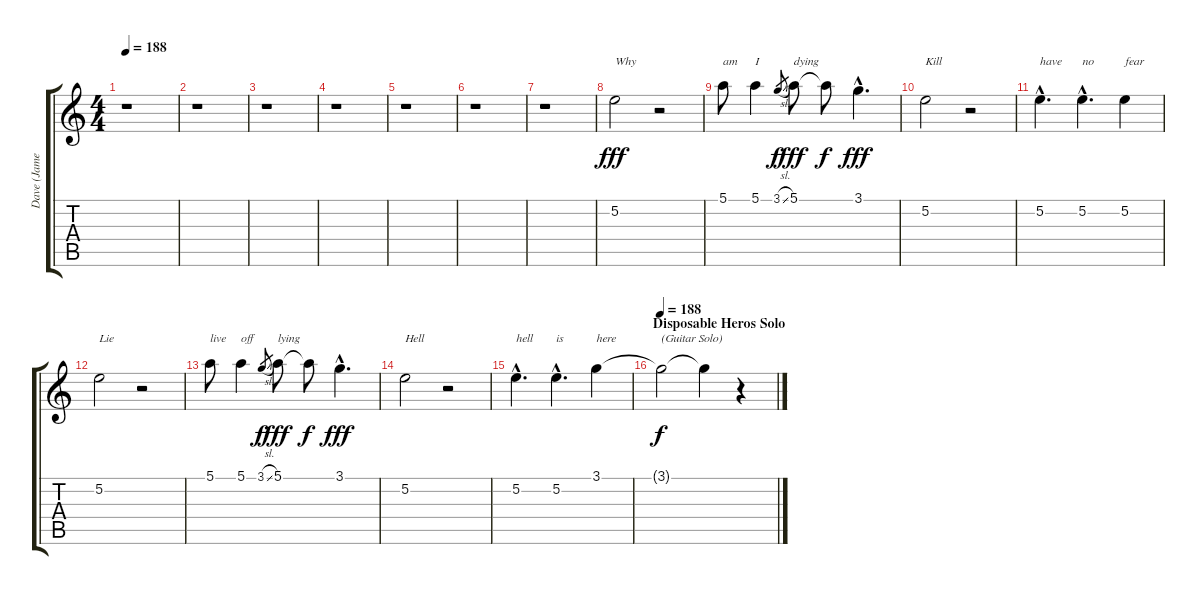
\track ("Dave (James's Vocals)" "Dave (Jame") {instrument distortionguitar}
\staff {score tabs}
\tuning (E4 B3 G3 D3 A2 E2) {hide}
\ts (4 4)
\tempo 188
\clef g2
\ks c
r.1{dy f} |
r.1 |
r.1 |
r.1 |
r.1 |
r.1 |
r.1 |
5.2.2{txt "Why" dy fff} r.2 |
5.1.8{txt "am"} 5.1.4{txt "I"} 3.1{sl}.8{gr dy f} 5.1.8{txt "dying" dy fff} 5.1{t}.8{dy f} 3.1{hac}.4{d dy fff} |
5.2.2{txt "Kill"} r.2 |
5.2{hac}.4{d txt "have"} 5.2{hac}.4{d txt "no"} 5.2.4{txt "fear"} |
5.2.2{txt "Lie"} r.2 |
5.1.8{txt "live"} 5.1.4{txt "off"} 3.1{sl}.8{gr dy f} 5.1.8{txt "lying" dy fff} 5.1{t}.8{dy f} 3.1{hac}.4{d dy fff} |
5.2.2{txt "Hell"} r.2 |
5.2{hac}.4{d txt "hell"} 5.2{hac}.4{d txt "is"} 3.1.4{txt "here"} |
\section ("" "Disposable Heros Solo")
\tempo 188
3.1{t}.2{txt "(Guitar Solo)" dy f} 3.1{t}.4 r.4
